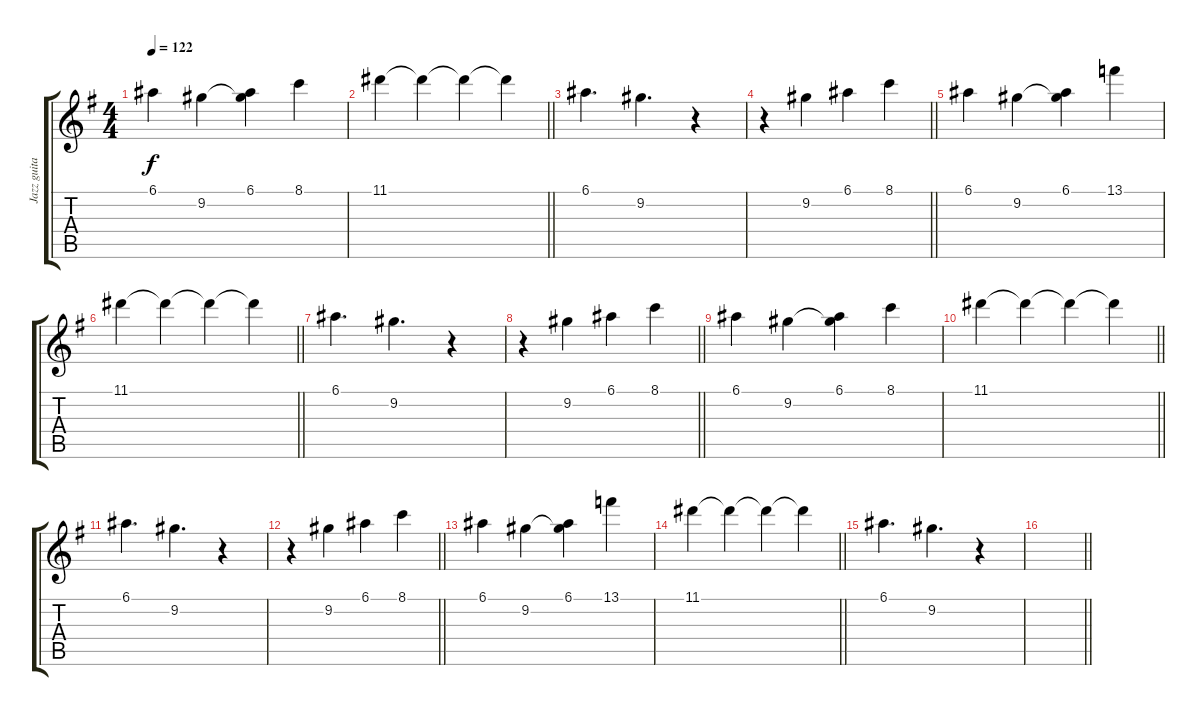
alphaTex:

\track ("Jazz guitar" "Jazz guita") {instrument electricguitarjazz}
\staff {score tabs}
\tuning (E4 B3 G3 D3 A2 E2) {hide}
\ts (4 4)
\tempo 122
\clef g2
\ks g
6.1.4{dy f} 9.2.4 (6.1 9.2{t}).4 8.1.4 |
\barLineRight lightlight
11.1.4 11.1{t}.4 11.1{t}.4 11.1{t}.4 |
6.1.4{d} 9.2.4{d} r.4 |
\barLineRight lightlight
r.4 9.2.4 6.1.4 8.1.4 |
6.1.4 9.2.4 (6.1 9.2{t}).4 13.1.4 |
\barLineRight lightlight
11.1.4 11.1{t}.4 11.1{t}.4 11.1{t}.4 |
6.1.4{d} 9.2.4{d} r.4 |
\barLineRight lightlight
r.4 9.2.4 6.1.4 8.1.4 |
6.1.4 9.2.4 (6.1 9.2{t}).4 8.1.4 |
\barLineRight lightlight
11.1.4 11.1{t}.4 11.1{t}.4 11.1{t}.4 |
6.1.4{d} 9.2.4{d} r.4 |
\barLineRight lightlight
r.4 9.2.4 6.1.4 8.1.4 |
6.1.4 9.2.4 (6.1 9.2{t}).4 13.1.4 |
\barLineRight lightlight
11.1.4 11.1{t}.4 11.1{t}.4 11.1{t}.4 |
6.1.4{d} 9.2.4{d} r.4 |
\barLineRight lightlight
